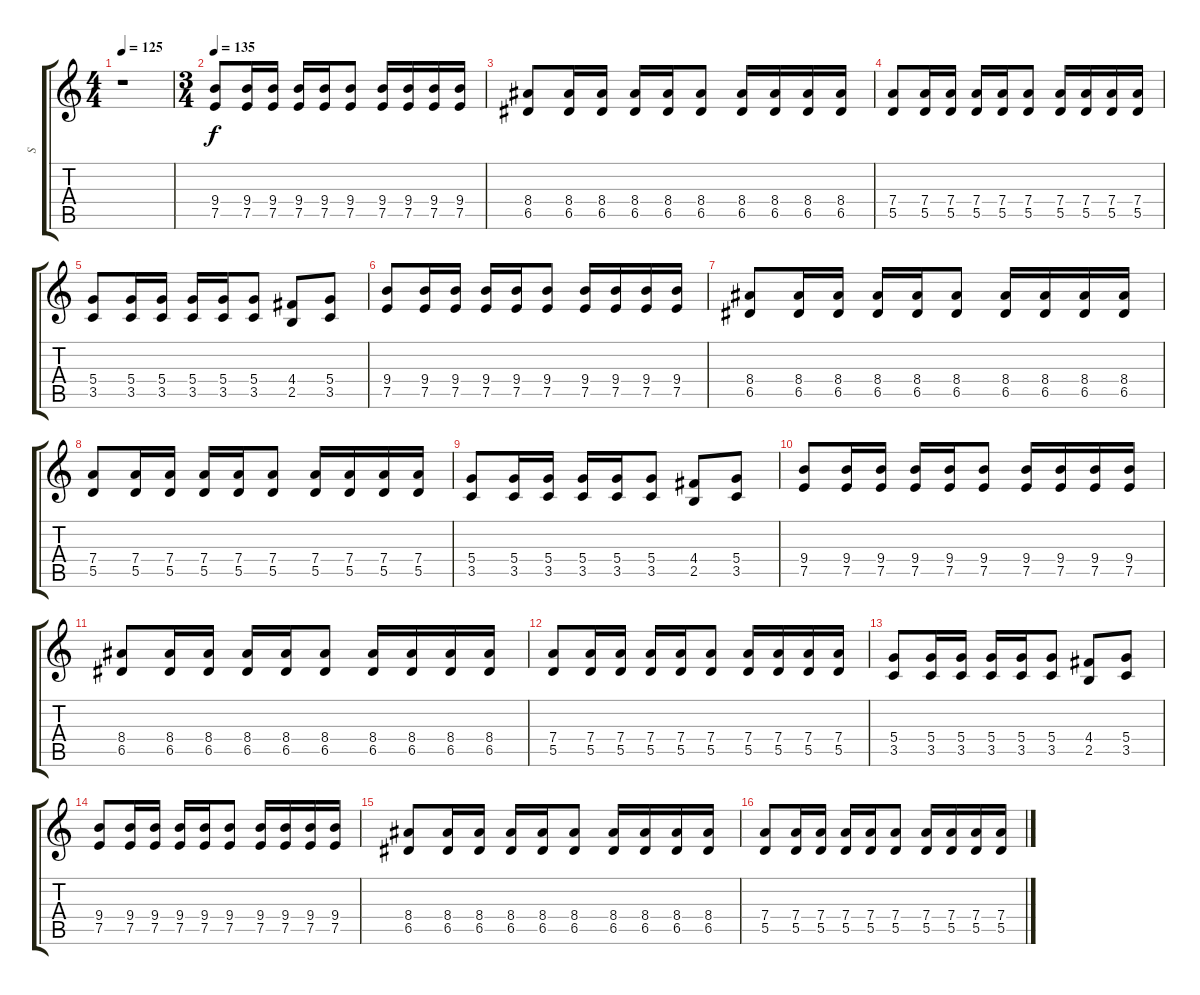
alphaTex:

\track ("S" "S") {instrument overdrivenguitar}
\staff {score tabs}
\tuning (E4 B3 G3 D3 A2 E2) {hide}
\ts (4 4)
\tempo 125
\clef g2
\ks c
r.1{dy f instrument overdrivenguitar} |
\ts (3 4)
\tempo 135
(9.4 7.5).8 (9.4 7.5).16 (9.4 7.5).16 (9.4 7.5).16 (9.4 7.5).16 (9.4 7.5).8 (9.4 7.5).16 (9.4 7.5).16 (9.4 7.5).16 (9.4 7.5).16 |
(8.4 6.5).8 (8.4 6.5).16 (8.4 6.5).16 (8.4 6.5).16 (8.4 6.5).16 (8.4 6.5).8 (8.4 6.5).16 (8.4 6.5).16 (8.4 6.5).16 (8.4 6.5).16 |
(7.4 5.5).8 (7.4 5.5).16 (7.4 5.5).16 (7.4 5.5).16 (7.4 5.5).16 (7.4 5.5).8 (7.4 5.5).16 (7.4 5.5).16 (7.4 5.5).16 (7.4 5.5).16 |
(5.4 3.5).8 (5.4 3.5).16 (5.4 3.5).16 (5.4 3.5).16 (5.4 3.5).16 (5.4 3.5).8 (4.4 2.5).8 (5.4 3.5).8 |
(9.4 7.5).8 (9.4 7.5).16 (9.4 7.5).16 (9.4 7.5).16 (9.4 7.5).16 (9.4 7.5).8 (9.4 7.5).16 (9.4 7.5).16 (9.4 7.5).16 (9.4 7.5).16 |
(8.4 6.5).8 (8.4 6.5).16 (8.4 6.5).16 (8.4 6.5).16 (8.4 6.5).16 (8.4 6.5).8 (8.4 6.5).16 (8.4 6.5).16 (8.4 6.5).16 (8.4 6.5).16 |
(7.4 5.5).8 (7.4 5.5).16 (7.4 5.5).16 (7.4 5.5).16 (7.4 5.5).16 (7.4 5.5).8 (7.4 5.5).16 (7.4 5.5).16 (7.4 5.5).16 (7.4 5.5).16 |
(5.4 3.5).8 (5.4 3.5).16 (5.4 3.5).16 (5.4 3.5).16 (5.4 3.5).16 (5.4 3.5).8 (4.4 2.5).8 (5.4 3.5).8 |
(9.4 7.5).8 (9.4 7.5).16 (9.4 7.5).16 (9.4 7.5).16 (9.4 7.5).16 (9.4 7.5).8 (9.4 7.5).16 (9.4 7.5).16 (9.4 7.5).16 (9.4 7.5).16 |
(8.4 6.5).8 (8.4 6.5).16 (8.4 6.5).16 (8.4 6.5).16 (8.4 6.5).16 (8.4 6.5).8 (8.4 6.5).16 (8.4 6.5).16 (8.4 6.5).16 (8.4 6.5).16 |
(7.4 5.5).8 (7.4 5.5).16 (7.4 5.5).16 (7.4 5.5).16 (7.4 5.5).16 (7.4 5.5).8 (7.4 5.5).16 (7.4 5.5).16 (7.4 5.5).16 (7.4 5.5).16 |
(5.4 3.5).8 (5.4 3.5).16 (5.4 3.5).16 (5.4 3.5).16 (5.4 3.5).16 (5.4 3.5).8 (4.4 2.5).8 (5.4 3.5).8 |
(9.4 7.5).8 (9.4 7.5).16 (9.4 7.5).16 (9.4 7.5).16 (9.4 7.5).16 (9.4 7.5).8 (9.4 7.5).16 (9.4 7.5).16 (9.4 7.5).16 (9.4 7.5).16 |
(8.4 6.5).8 (8.4 6.5).16 (8.4 6.5).16 (8.4 6.5).16 (8.4 6.5).16 (8.4 6.5).8 (8.4 6.5).16 (8.4 6.5).16 (8.4 6.5).16 (8.4 6.5).16 |
(7.4 5.5).8 (7.4 5.5).16 (7.4 5.5).16 (7.4 5.5).16 (7.4 5.5).16 (7.4 5.5).8 (7.4 5.5).16 (7.4 5.5).16 (7.4 5.5).16 (7.4 5.5).16
